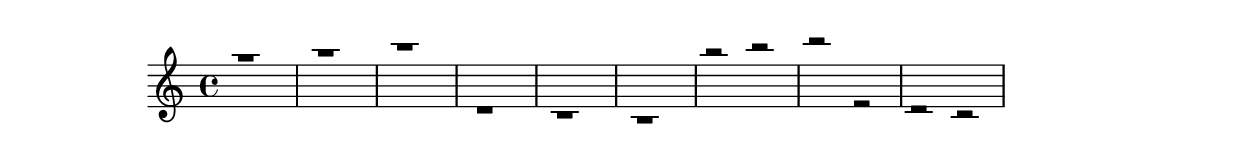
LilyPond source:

\version "1.9.1"
\header {
texidoc = "Whole and half rests moving outside the staff should get
ledger lines."
}


\score {
\notes  {
   \property Voice.Rest \set #'staff-position  = #4
  r1 \property Voice.Rest \set #'staff-position  = #5
  r1 \property Voice.Rest \set #'staff-position  = #6
  
  r1 \property Voice.Rest \set #'staff-position  = #-6
  r1 \property Voice.Rest \set #'staff-position  = #-7
  r1 \property Voice.Rest \set #'staff-position  = #-8
  r1

   \property Voice.Rest \set #'staff-position  = #6
  r2 \property Voice.Rest \set #'staff-position  = #7
  r2 \property Voice.Rest \set #'staff-position  = #8
  
  r2 \property Voice.Rest \set #'staff-position  = #-4
  r2 \property Voice.Rest \set #'staff-position  = #-5
  r2 \property Voice.Rest \set #'staff-position  = #-6
  r2

  

  
}}

